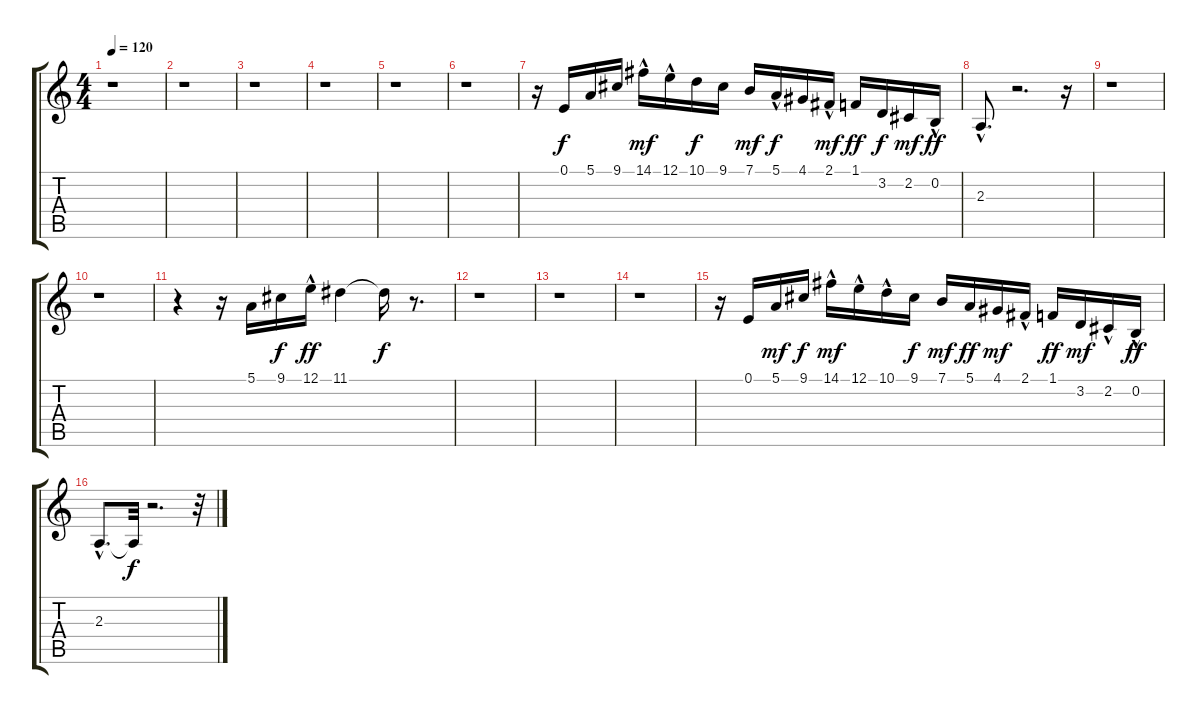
\track "" {instrument accordion}
\staff {score tabs}
\tuning (E4 B3 G3 D3 A2 E2) {hide}
\ts (4 4)
\tempo 120
\clef g2
\ks c
r.1{dy ff} |
r.1 |
r.1 |
r.1 |
r.1 |
r.1 |
r.16 0.1.16{dy f} 5.1.16 9.1.16 14.1{hac}.16{dy mf} 12.1{hac}.16 10.1.16{dy f} 9.1.16 7.1.16{dy mf} 5.1{hac}.16{dy f} 4.1.16 2.1{hac}.16{dy mf} 1.1.16{dy ff} 3.2.16{dy f} 2.2.16{dy mf} 0.2{hac}.16{dy ff} |
2.3{hac}.8{d} r.2{d} r.16 |
r.1 |
r.1 |
r.4 r.16 5.1.16 9.1.16{dy f} 12.1{hac}.16{dy ff} 11.1.4 11.1{t}.16{dy f} r.8{d} |
r.1 |
r.1 |
r.1 |
r.16 0.1.16 5.1.16{dy mf} 9.1.16{dy f} 14.1{hac}.16{dy mf} 12.1{hac}.16 10.1{hac}.16 9.1.16{dy f} 7.1.16{dy mf} 5.1.16{dy ff} 4.1.16{dy mf} 2.1{hac}.16 1.1.16{dy ff} 3.2.16{dy mf} 2.2{hac}.16 0.2{hac}.16{dy ff} |
2.3{hac}.8{d} 2.3{t}.32{dy f} r.2{d} r.32
